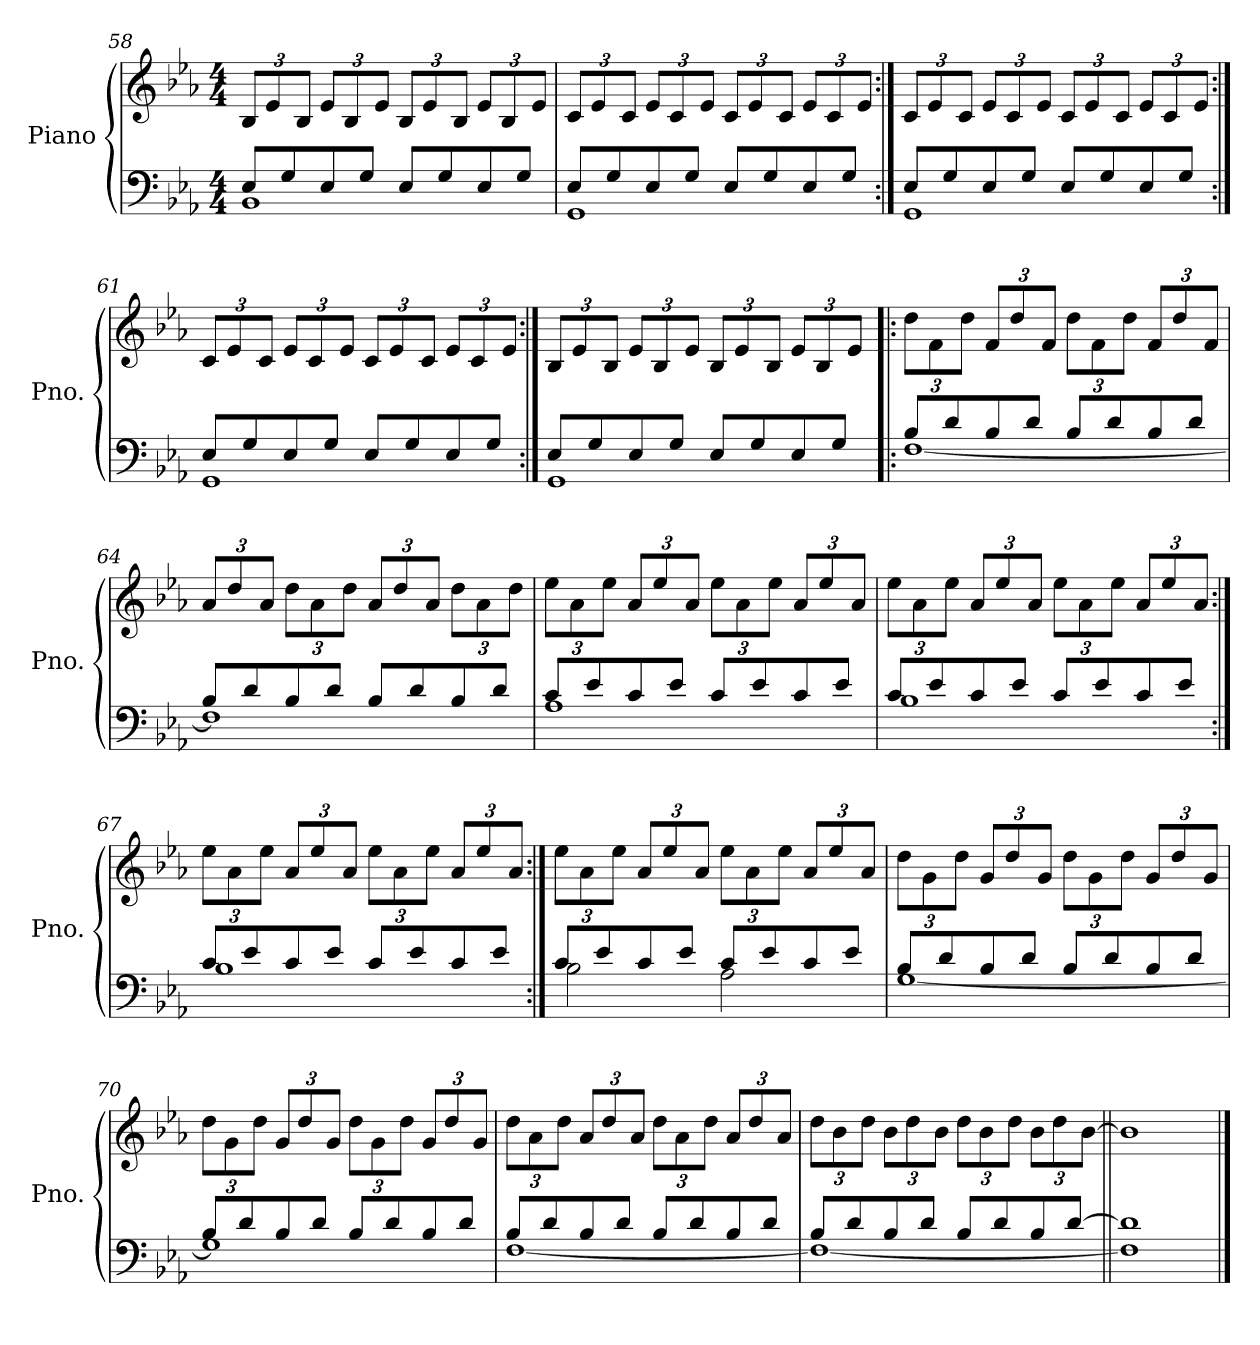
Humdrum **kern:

**kern	**kern
*part1	*part1
*staff2	*staff1
*I"Piano	*
*I'Pno.	*
*clefF4	*clefG2
*k[b-e-a-]	*k[b-e-a-]
*E-:	*E-:
*M4/4	*M4/4
=58	=58
*^	*
*	*	*Xbrackettup
8E-/L	1BB-	12B-/L
.	.	12e-/
8G/	.	.
.	.	12B-/J
8E-/	.	12e-/L
.	.	12B-/
8G/J	.	.
.	.	12e-/J
8E-/L	.	12B-/L
.	.	12e-/
8G/	.	.
.	.	12B-/J
8E-/	.	12e-/L
.	.	12B-/
8G/J	.	.
.	.	12e-/J
!!LO:PB:g=z
=59	=59	=59
8E-/L	1GG	12c/L
.	.	12e-/
8G/	.	.
.	.	12c/J
8E-/	.	12e-/L
.	.	12c/
8G/J	.	.
.	.	12e-/J
8E-/L	.	12c/L
.	.	12e-/
8G/	.	.
.	.	12c/J
8E-/	.	12e-/L
.	.	12c/
8G/J	.	.
.	.	12e-/J
=60:|!	=60:|!	=60:|!
8E-/L	1GG	12c/L
.	.	12e-/
8G/	.	.
.	.	12c/J
8E-/	.	12e-/L
.	.	12c/
8G/J	.	.
.	.	12e-/J
8E-/L	.	12c/L
.	.	12e-/
8G/	.	.
.	.	12c/J
8E-/	.	12e-/L
.	.	12c/
8G/J	.	.
.	.	12e-/J
!!LO:LB:g=z
=61:|!	=61:|!	=61:|!
8E-/L	1GG	12c/L
.	.	12e-/
8G/	.	.
.	.	12c/J
8E-/	.	12e-/L
.	.	12c/
8G/J	.	.
.	.	12e-/J
8E-/L	.	12c/L
.	.	12e-/
8G/	.	.
.	.	12c/J
8E-/	.	12e-/L
.	.	12c/
8G/J	.	.
.	.	12e-/J
=62:|!	=62:|!	=62:|!
8E-/L	1GG	12B-/L
.	.	12e-/
8G/	.	.
.	.	12B-/J
8E-/	.	12e-/L
.	.	12B-/
8G/J	.	.
.	.	12e-/J
8E-/L	.	12B-/L
.	.	12e-/
8G/	.	.
.	.	12B-/J
8E-/	.	12e-/L
.	.	12B-/
8G/J	.	.
.	.	12e-/J
!!LO:LB:g=z
=63!|:	=63!|:	=63!|:
8B-/L	[<1F	12dd\L
.	.	12f\
8d/	.	.
.	.	12dd\J
8B-/	.	12f/L
.	.	12dd/
8d/J	.	.
.	.	12f/J
8B-/L	.	12dd\L
.	.	12f\
8d/	.	.
.	.	12dd\J
8B-/	.	12f/L
.	.	12dd/
8d/J	.	.
.	.	12f/J
=64	=64	=64
8B-/L	1F]	12a-/L
.	.	12dd/
8d/	.	.
.	.	12a-/J
8B-/	.	12dd\L
.	.	12a-\
8d/J	.	.
.	.	12dd\J
8B-/L	.	12a-/L
.	.	12dd/
8d/	.	.
.	.	12a-/J
8B-/	.	12dd\L
.	.	12a-\
8d/J	.	.
.	.	12dd\J
!!LO:LB:g=z
=65	=65	=65
8c/L	1A-	12ee-\L
.	.	12a-\
8e-/	.	.
.	.	12ee-\J
8c/	.	12a-/L
.	.	12ee-/
8e-/J	.	.
.	.	12a-/J
8c/L	.	12ee-\L
.	.	12a-\
8e-/	.	.
.	.	12ee-\J
8c/	.	12a-/L
.	.	12ee-/
8e-/J	.	.
.	.	12a-/J
=66	=66	=66
8c/L	1B-	12ee-\L
.	.	12a-\
8e-/	.	.
.	.	12ee-\J
8c/	.	12a-/L
.	.	12ee-/
8e-/J	.	.
.	.	12a-/J
8c/L	.	12ee-\L
.	.	12a-\
8e-/	.	.
.	.	12ee-\J
8c/	.	12a-/L
.	.	12ee-/
8e-/J	.	.
.	.	12a-/J
!!LO:LB:g=z
=67:|!	=67:|!	=67:|!
8c/L	1B-	12ee-\L
.	.	12a-\
8e-/	.	.
.	.	12ee-\J
8c/	.	12a-/L
.	.	12ee-/
8e-/J	.	.
.	.	12a-/J
8c/L	.	12ee-\L
.	.	12a-\
8e-/	.	.
.	.	12ee-\J
8c/	.	12a-/L
.	.	12ee-/
8e-/J	.	.
.	.	12a-/J
=68:|!	=68:|!	=68:|!
8c/L	2B-\	12ee-\L
.	.	12a-\
8e-/	.	.
.	.	12ee-\J
8c/	.	12a-/L
.	.	12ee-/
8e-/J	.	.
.	.	12a-/J
8c/L	2A-\	12ee-\L
.	.	12a-\
8e-/	.	.
.	.	12ee-\J
8c/	.	12a-/L
.	.	12ee-/
8e-/J	.	.
.	.	12a-/J
!!LO:PB:g=z
=69	=69	=69
8B-/L	[<1G	12dd\L
.	.	12g\
8d/	.	.
.	.	12dd\J
8B-/	.	12g/L
.	.	12dd/
8d/J	.	.
.	.	12g/J
8B-/L	.	12dd\L
.	.	12g\
8d/	.	.
.	.	12dd\J
8B-/	.	12g/L
.	.	12dd/
8d/J	.	.
.	.	12g/J
=70	=70	=70
8B-/L	1G]	12dd\L
.	.	12g\
8d/	.	.
.	.	12dd\J
8B-/	.	12g/L
.	.	12dd/
8d/J	.	.
.	.	12g/J
8B-/L	.	12dd\L
.	.	12g\
8d/	.	.
.	.	12dd\J
8B-/	.	12g/L
.	.	12dd/
8d/J	.	.
.	.	12g/J
!!LO:LB:g=z
=71	=71	=71
8B-/L	[<1F	12dd\L
.	.	12a-\
8d/	.	.
.	.	12dd\J
8B-/	.	12a-/L
.	.	12dd/
8d/J	.	.
.	.	12a-/J
8B-/L	.	12dd\L
.	.	12a-\
8d/	.	.
.	.	12dd\J
8B-/	.	12a-/L
.	.	12dd/
8d/J	.	.
.	.	12a-/J
=72	=72	=72
8B-/L	1F_<	12dd\L
.	.	12b-\
8d/	.	.
.	.	12dd\J
8B-/	.	12b-\L
.	.	12dd\
8d/J	.	.
.	.	12b-\J
8B-/L	.	12dd\L
.	.	12b-\
8d/	.	.
.	.	12dd\J
8B-/	.	12b-\L
.	.	12dd\
[>8d/J	.	.
.	.	[12b-\J
=73||	=73||	=73||
1d]	1F]	1b-]
*v	*v	*
==	==
*-	*-
